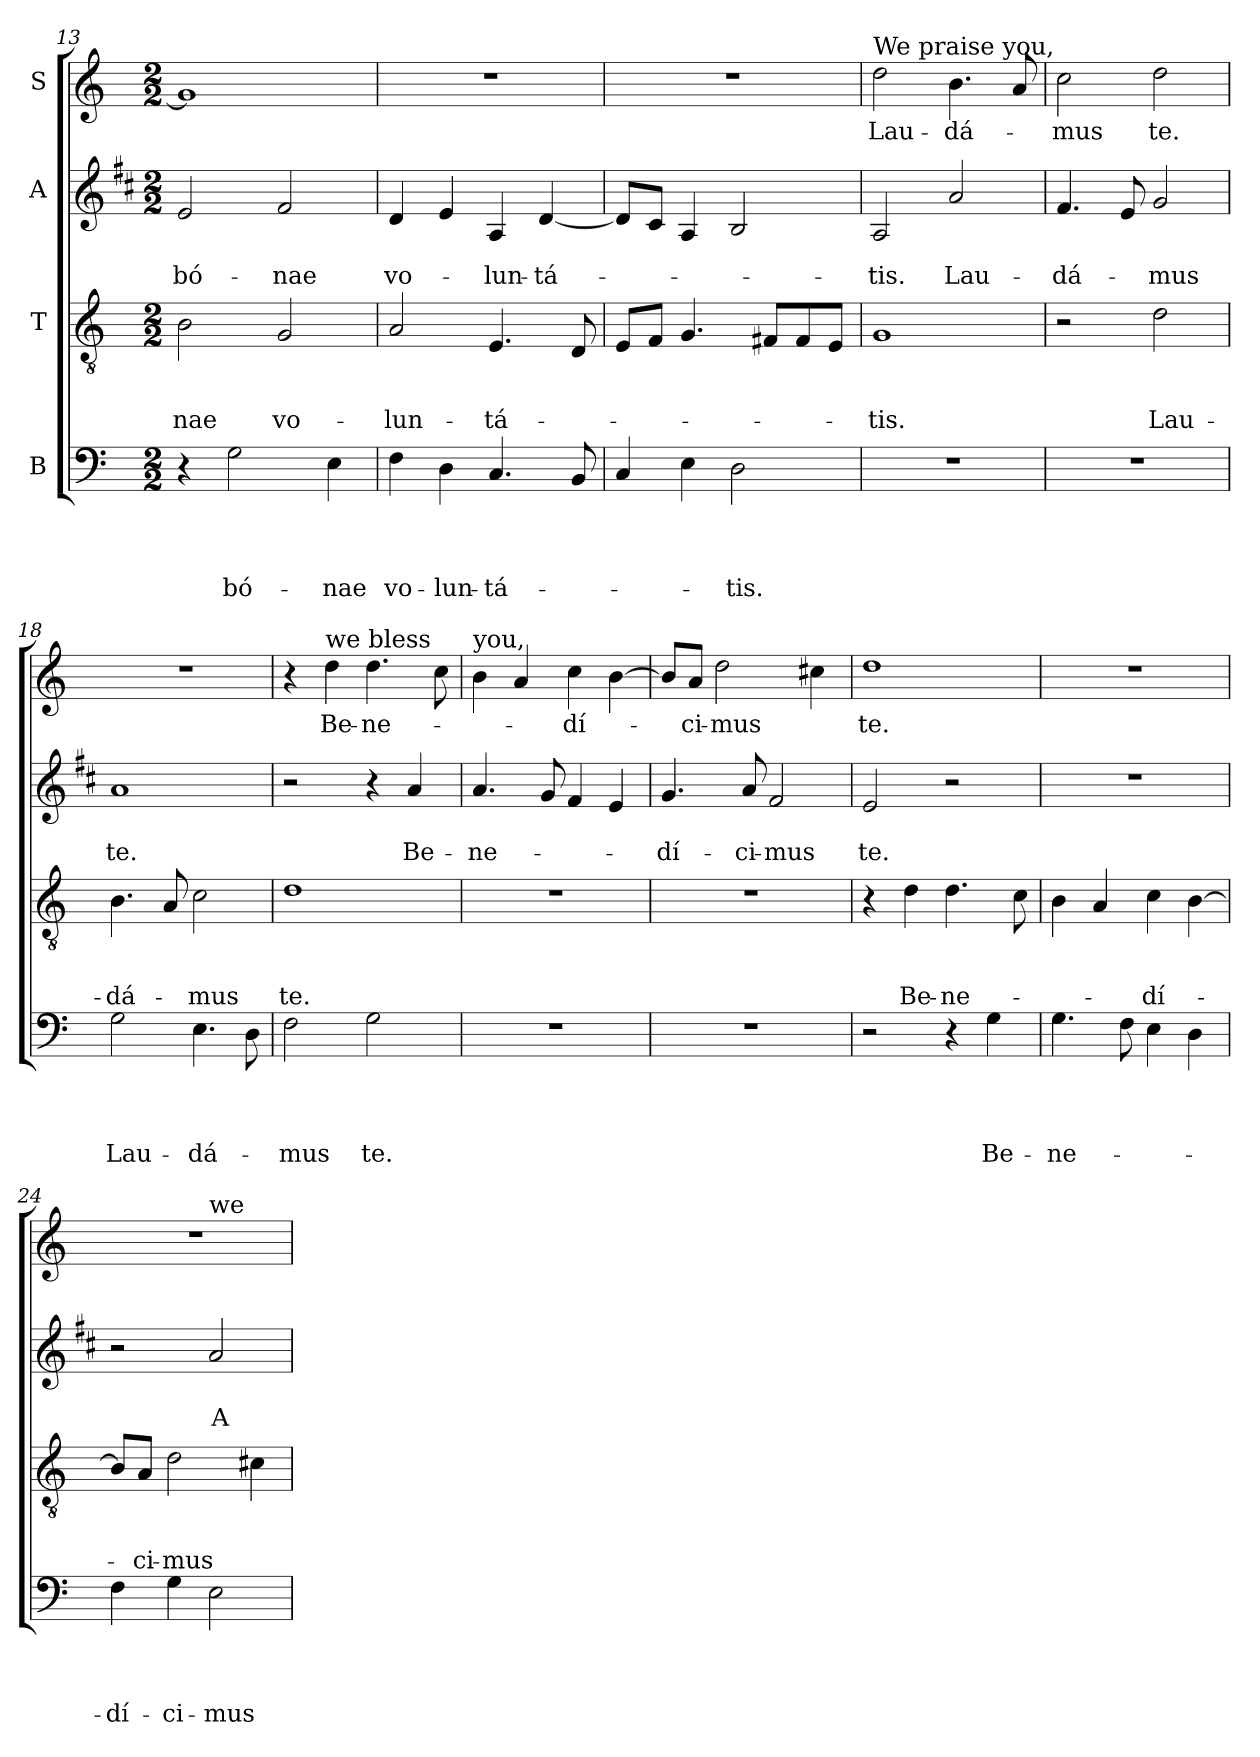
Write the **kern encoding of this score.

**kern	**text	**text	**text	**text	**kern	**text	**text	**text	**kern	**text	**text	**kern	**text
*part4	*part4	*part4	*part4	*part4	*part3	*part3	*part3	*part3	*part2	*part2	*part2	*part1	*part1
*staff4	*staff4	*staff4	*staff4	*staff4	*staff3	*staff3	*staff3	*staff3	*staff2	*staff2	*staff2	*staff1	*staff1
*I"B	*	*	*	*	*I"T	*	*	*	*I"A	*	*	*I"S	*
!!LO:PB:g=z
*clefF4	*	*	*	*	*clefGv2	*	*	*	*clefG2	*	*	*clefG2	*
*	*	*	*	*	*	*	*	*	*ITrd1c2	*	*	*	*
*k[]	*	*	*	*	*k[]	*	*	*	*k[]	*	*	*k[]	*
*C:	*	*	*	*	*C:	*	*	*	*C:	*	*	*C:	*
*M2/2	*	*	*	*	*M2/2	*	*	*	*M2/2	*	*	*M2/2	*
=13	=13	=13	=13	=13	=13	=13	=13	=13	=13	=13	=13	=13	=13
!	!	!	!	!	!	!	!	!LO:LY:b	!	!	!LO:LY:b	!	!
4r	.	.	.	.	2B\	.	.	-nae	2d/	.	bó-	1g]	.
!	!	!	!	!LO:LY:b	!	!	!	!	!	!	!	!	!
2G\	.	.	.	bó-	.	.	.	.	.	.	.	.	.
!	!	!	!	!	!	!	!	!LO:LY:b	!	!	!LO:LY:b	!	!
.	.	.	.	.	2G/	.	.	vo-	2e/	.	-nae	.	.
!	!	!	!	!LO:LY:b	!	!	!	!	!	!	!	!	!
4E\	.	.	.	-nae	.	.	.	.	.	.	.	.	.
=14	=14	=14	=14	=14	=14	=14	=14	=14	=14	=14	=14	=14	=14
!	!	!	!	!LO:LY:b	!	!	!	!LO:LY:b	!	!	!LO:LY:b	!	!
4F\	.	.	.	vo-	2A/	.	.	-lun-	4c/	.	vo-	1r	.
!	!	!	!	!LO:LY:b	!	!	!	!	!	!	!	!	!
4D\	.	.	.	-lun-	.	.	.	.	4d/	.	.	.	.
!	!	!	!	!LO:LY:b	!	!	!	!LO:LY:b	!	!	!LO:LY:b	!	!
4.C/	.	.	.	-tá-	4.E/	.	.	-tá-	4G/	.	-lun-	.	.
!	!	!	!	!	!	!	!	!	!	!	!LO:LY:b	!	!
.	.	.	.	.	.	.	.	.	[4c/	.	-tá-	.	.
8BB/	.	.	.	.	8D/	.	.	.	.	.	.	.	.
=15	=15	=15	=15	=15	=15	=15	=15	=15	=15	=15	=15	=15	=15
4C/	.	.	.	.	8E/L	.	.	.	8c/L]	.	.	1r	.
.	.	.	.	.	8F/J	.	.	.	8B/J	.	.	.	.
4E\	.	.	.	.	4.G/	.	.	.	4G/	.	.	.	.
!	!	!	!	!LO:LY:b	!	!	!	!	!	!	!	!	!
2D\	.	.	.	-tis.	.	.	.	.	2A/	.	.	.	.
.	.	.	.	.	8F#/L	.	.	.	.	.	.	.	.
.	.	.	.	.	8F#/	.	.	.	.	.	.	.	.
.	.	.	.	.	8E/J	.	.	.	.	.	.	.	.
=16	=16	=16	=16	=16	=16	=16	=16	=16	=16	=16	=16	=16	=16
!	!	!	!	!	!	!	!	!	!	!	!	!LO:TX:a:t=We praise you,	!
!	!	!	!	!	!	!	!	!LO:LY:b	!	!	!LO:LY:b	!	!LO:LY:b
1r	.	.	.	.	1G	.	.	-tis.	2G/	.	-tis.	2dd\	Lau-
!	!	!	!	!	!	!	!	!	!	!	!LO:LY:b	!	!LO:LY:b
.	.	.	.	.	.	.	.	.	2g/	.	Lau-	4.b\	-dá-
.	.	.	.	.	.	.	.	.	.	.	.	8a/	.
=17	=17	=17	=17	=17	=17	=17	=17	=17	=17	=17	=17	=17	=17
!	!	!	!	!	!	!	!	!	!	!	!LO:LY:b	!	!LO:LY:b
1r	.	.	.	.	2r	.	.	.	4.e/	.	-dá-	2cc\	-mus
.	.	.	.	.	.	.	.	.	8d/	.	.	.	.
!	!	!	!	!	!	!	!	!LO:LY:b	!	!	!LO:LY:b	!	!LO:LY:b
.	.	.	.	.	2d\	.	.	Lau-	2f/	.	-mus	2dd\	te.
=18	=18	=18	=18	=18	=18	=18	=18	=18	=18	=18	=18	=18	=18
!	!	!	!	!LO:LY:b	!	!	!	!LO:LY:b	!	!	!LO:LY:b	!	!
2G\	.	.	.	Lau-	4.B\	.	.	-dá-	1g	.	te.	1r	.
.	.	.	.	.	8A/	.	.	.	.	.	.	.	.
!	!	!	!	!LO:LY:b	!	!	!	!LO:LY:b	!	!	!	!	!
4.E\	.	.	.	-dá-	2c\	.	.	-mus	.	.	.	.	.
8D\	.	.	.	.	.	.	.	.	.	.	.	.	.
!!LO:LB:g=z
=19	=19	=19	=19	=19	=19	=19	=19	=19	=19	=19	=19	=19	=19
!	!	!	!	!LO:LY:b	!	!	!	!LO:LY:b	!	!	!	!	!
2F\	.	.	.	-mus	1d	.	.	te.	2r	.	.	4r	.
!	!	!	!	!	!	!	!	!	!	!	!	!LO:TX:a:t=we bless	!
!	!	!	!	!	!	!	!	!	!	!	!	!	!LO:LY:b
.	.	.	.	.	.	.	.	.	.	.	.	4dd\	Be-
!	!	!	!	!LO:LY:b	!	!	!	!	!	!	!	!	!LO:LY:b
2G\	.	.	.	te.	.	.	.	.	4r	.	.	4.dd\	-ne-
!	!	!	!	!	!	!	!	!	!	!	!LO:LY:b	!	!
.	.	.	.	.	.	.	.	.	4g/	.	Be-	.	.
.	.	.	.	.	.	.	.	.	.	.	.	8cc\	.
=20	=20	=20	=20	=20	=20	=20	=20	=20	=20	=20	=20	=20	=20
!	!	!	!	!	!	!	!	!	!	!	!	!LO:TX:a:t=you,	!
!	!	!	!	!	!	!	!	!	!	!	!LO:LY:b	!	!
1r	.	.	.	.	1r	.	.	.	4.g/	.	-ne-	4b\	.
.	.	.	.	.	.	.	.	.	.	.	.	4a/	.
.	.	.	.	.	.	.	.	.	8f/	.	.	.	.
!	!	!	!	!	!	!	!	!	!	!	!	!	!LO:LY:b
.	.	.	.	.	.	.	.	.	4e/	.	.	4cc\	-dí-
.	.	.	.	.	.	.	.	.	4d/	.	.	[4b\	.
=21	=21	=21	=21	=21	=21	=21	=21	=21	=21	=21	=21	=21	=21
!	!	!	!	!	!	!	!	!	!	!	!LO:LY:b	!	!
1r	.	.	.	.	1r	.	.	.	4.f/	.	-dí-	8b/L]	.
!	!	!	!	!	!	!	!	!	!	!	!	!	!LO:LY:b
.	.	.	.	.	.	.	.	.	.	.	.	8a/J	-ci-
!	!	!	!	!	!	!	!	!	!	!	!	!	!LO:LY:b
.	.	.	.	.	.	.	.	.	.	.	.	2dd\	-mus
!	!	!	!	!	!	!	!	!	!	!	!LO:LY:b	!	!
.	.	.	.	.	.	.	.	.	8g/	.	-ci-	.	.
!	!	!	!	!	!	!	!	!	!	!	!LO:LY:b	!	!
.	.	.	.	.	.	.	.	.	2e/	.	-mus	.	.
.	.	.	.	.	.	.	.	.	.	.	.	4cc#\	.
=22	=22	=22	=22	=22	=22	=22	=22	=22	=22	=22	=22	=22	=22
!	!	!	!	!	!	!	!	!	!	!	!LO:LY:b	!	!LO:LY:b
2r	.	.	.	.	4r	.	.	.	2d/	.	te.	1dd	te.
!	!	!	!	!	!	!	!	!LO:LY:b	!	!	!	!	!
.	.	.	.	.	4d\	.	.	Be-	.	.	.	.	.
!	!	!	!	!	!	!	!	!LO:LY:b	!	!	!	!	!
4r	.	.	.	.	4.d\	.	.	-ne-	2r	.	.	.	.
!	!	!	!	!LO:LY:b	!	!	!	!	!	!	!	!	!
4G\	.	.	.	Be-	.	.	.	.	.	.	.	.	.
.	.	.	.	.	8c\	.	.	.	.	.	.	.	.
=23	=23	=23	=23	=23	=23	=23	=23	=23	=23	=23	=23	=23	=23
!	!	!	!	!LO:LY:b	!	!	!	!	!	!	!	!	!
4.G\	.	.	.	-ne-	4B\	.	.	.	1r	.	.	1r	.
.	.	.	.	.	4A/	.	.	.	.	.	.	.	.
8F\	.	.	.	.	.	.	.	.	.	.	.	.	.
!	!	!	!	!	!	!	!	!LO:LY:b	!	!	!	!	!
4E\	.	.	.	.	4c\	.	.	-dí-	.	.	.	.	.
4D\	.	.	.	.	[4B\	.	.	.	.	.	.	.	.
=24	=24	=24	=24	=24	=24	=24	=24	=24	=24	=24	=24	=24	=24
!	!	!	!	!LO:LY:b	!	!	!	!	!	!	!	!	!
*	*	*	*	*	*	*	*	*	*	*	*	*^	*
4F\	.	.	.	-dí-	8B/L]	.	.	.	2r	.	.	1r	2ryy	.
!	!	!	!	!	!	!	!	!LO:LY:b	!	!	!	!	!	!
.	.	.	.	.	8A/J	.	.	-ci-	.	.	.	.	.	.
!	!	!	!	!LO:LY:b	!	!	!	!LO:LY:b	!	!	!	!	!	!
4G\	.	.	.	-ci-	2d\	.	.	-mus	.	.	.	.	.	.
!	!	!	!	!	!	!	!	!	!	!	!	!	!LO:TX:a:t=we	!
!	!	!	!	!LO:LY:b	!	!	!	!	!	!	!LO:LY:b	!	!	!
2E\	.	.	.	-mus	.	.	.	.	2g/	.	A-	.	2ryy	.
.	.	.	.	.	4c#\	.	.	.	.	.	.	.	.	.
*	*	*	*	*	*	*	*	*	*	*	*	*v	*v	*
=	=	=	=	=	=	=	=	=	=	=	=	=	=
*-	*-	*-	*-	*-	*-	*-	*-	*-	*-	*-	*-	*-	*-
